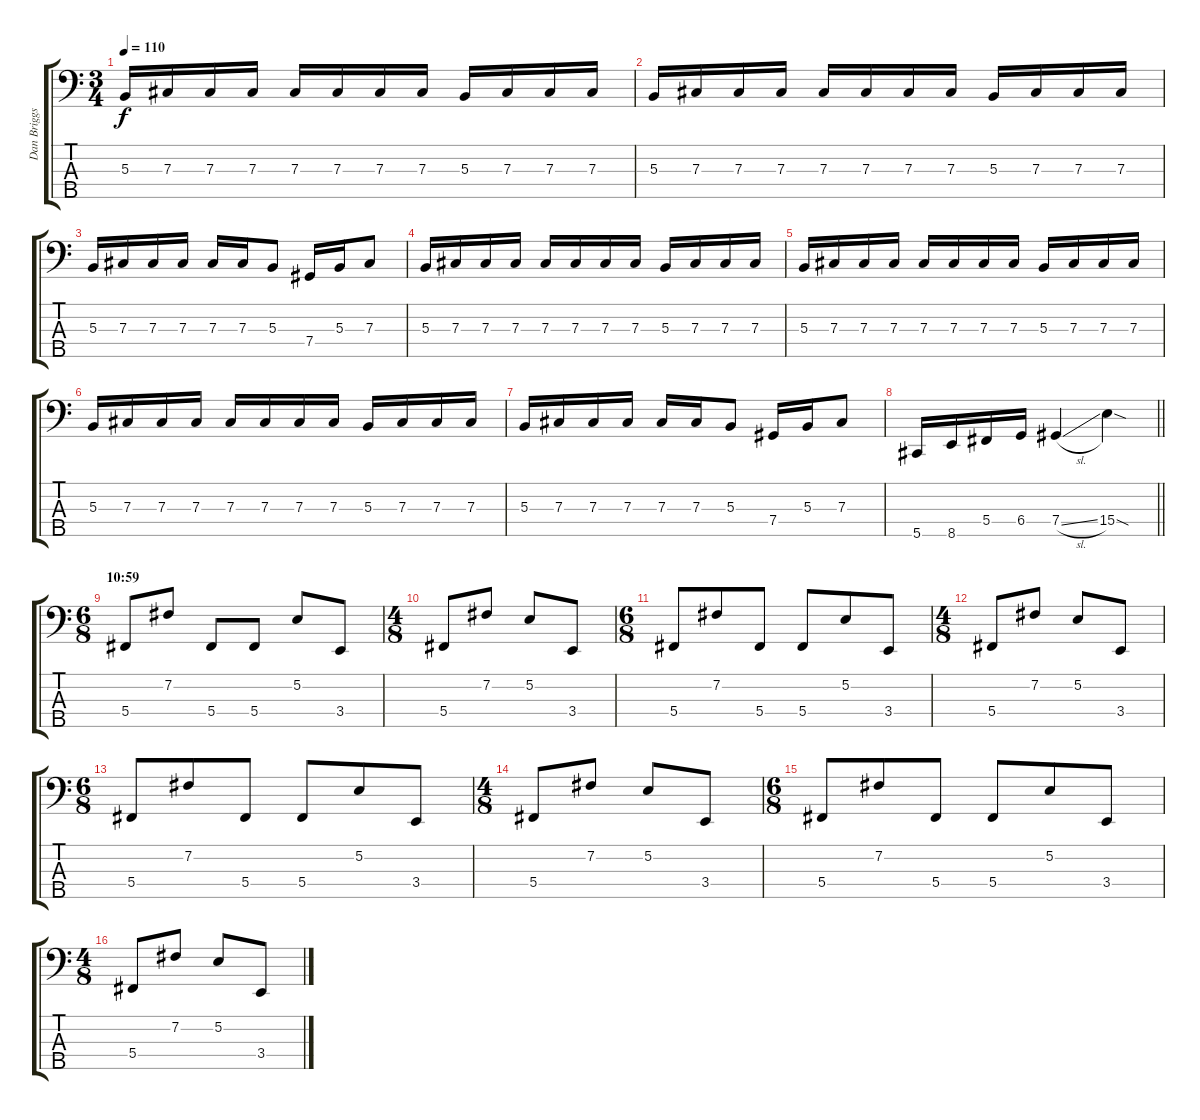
\track ("Dan Briggs" "Dan Briggs") {instrument electricbassfinger}
\staff {score tabs}
\tuning (E2 B1 Gb1 Db1 Ab0) {hide}
\ts (3 4)
\tempo 110
\clef f4
\ks c
5.3.16{dy f} 7.3.16 7.3.16 7.3.16 7.3.16 7.3.16 7.3.16 7.3.16 5.3.16 7.3.16 7.3.16 7.3.16 |
5.3.16 7.3.16 7.3.16 7.3.16 7.3.16 7.3.16 7.3.16 7.3.16 5.3.16 7.3.16 7.3.16 7.3.16 |
5.3.16 7.3.16 7.3.16 7.3.16 7.3.16 7.3.16 5.3.8 7.4.16 5.3.16 7.3.8 |
5.3.16 7.3.16 7.3.16 7.3.16 7.3.16 7.3.16 7.3.16 7.3.16 5.3.16 7.3.16 7.3.16 7.3.16 |
5.3.16 7.3.16 7.3.16 7.3.16 7.3.16 7.3.16 7.3.16 7.3.16 5.3.16 7.3.16 7.3.16 7.3.16 |
5.3.16 7.3.16 7.3.16 7.3.16 7.3.16 7.3.16 7.3.16 7.3.16 5.3.16 7.3.16 7.3.16 7.3.16 |
5.3.16 7.3.16 7.3.16 7.3.16 7.3.16 7.3.16 5.3.8 7.4.16 5.3.16 7.3.8 |
\barLineRight lightlight
5.5.16 8.5.16 5.4.16 6.4.16 7.4{sl}.4 15.4{sod}.4 |
\ts (6 8)
\section ("" "10:59")
5.4.8 7.2.8{beam split} 5.4.8{beam merge} 5.4.8{beam split} 5.2.8 3.4.8 |
\ts (4 8)
5.4.8 7.2.8 5.2.8 3.4.8 |
\ts (6 8)
5.4.8 7.2.8 5.4.8 5.4.8 5.2.8 3.4.8 |
\ts (4 8)
5.4.8 7.2.8 5.2.8 3.4.8 |
\ts (6 8)
5.4.8 7.2.8 5.4.8 5.4.8 5.2.8 3.4.8 |
\ts (4 8)
5.4.8 7.2.8 5.2.8 3.4.8 |
\ts (6 8)
5.4.8 7.2.8 5.4.8 5.4.8 5.2.8 3.4.8 |
\ts (4 8)
5.4.8 7.2.8 5.2.8 3.4.8
